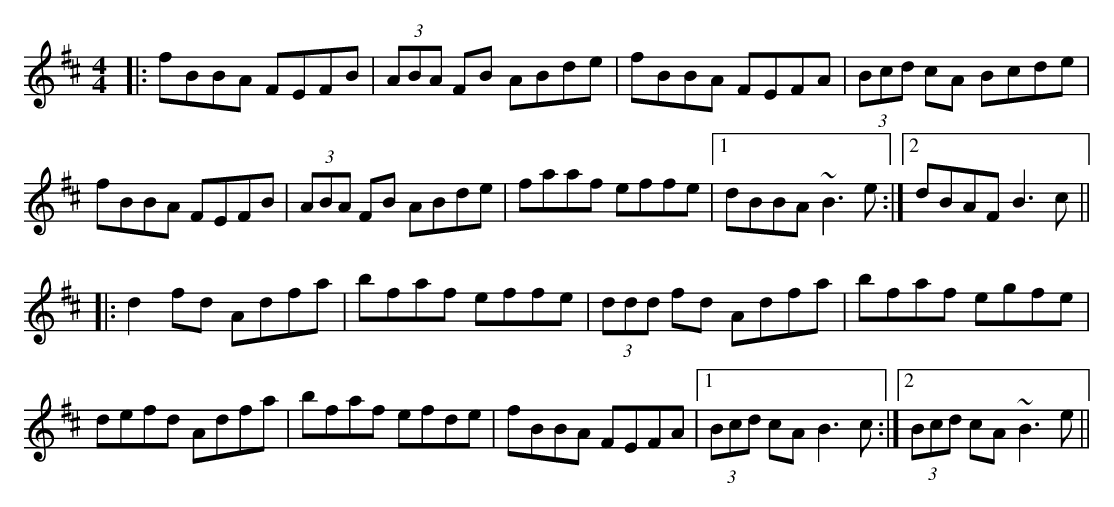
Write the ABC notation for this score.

X:1
M:4/4
K:Bmin
|:fBBA FEFB|(3ABA FB ABde|fBBA FEFA|(3Bcd cA Bcde|
fBBA FEFB|(3ABA FB ABde|faaf effe|1 dBBA ~B3e:|2 dBAF B3c||
|:d2fd Adfa|bfaf effe|(3ddd fd Adfa|bfaf egfe|
defd Adfa|bfaf efde|fBBA FEFA|1 (3Bcd cA B3c:|2 (3Bcd cA ~B3e||
